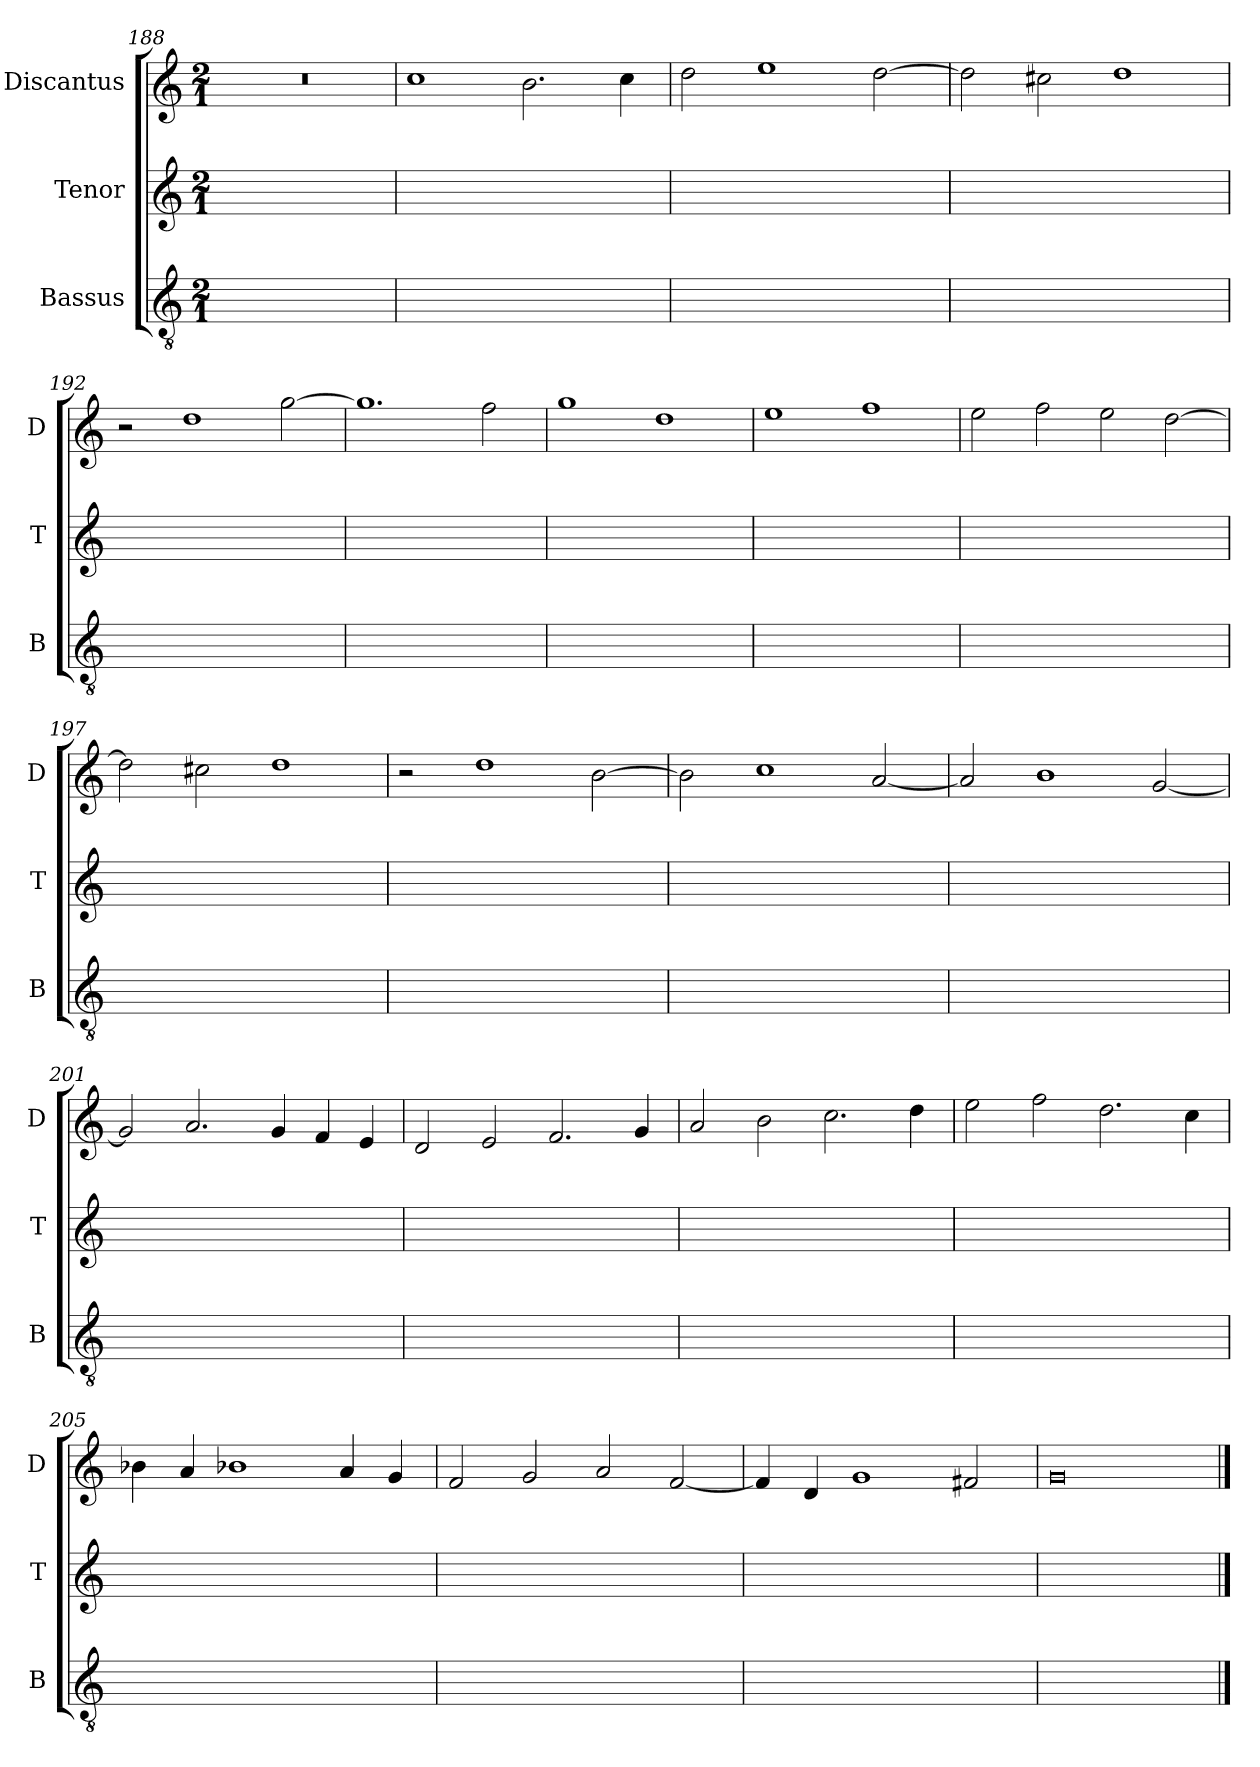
**kern	**kern	**kern
*part3	*part2	*part1
*staff3	*staff2	*staff1
*I"Bassus	*I"Tenor	*I"Discantus
*I'B	*I'T	*I'D
*clefGv2	*clefG2	*clefG2
*k[]	*k[]	*k[]
*M2/1	*M2/1	*M2/1
=188	=188	=188
0ryy	0ryy	0r
=189	=189	=189
0ryy	0ryy	1cc
.	.	2.b
.	.	4cc
=190	=190	=190
0ryy	0ryy	2dd
.	.	1ee
.	.	[2dd
=191	=191	=191
0ryy	0ryy	2dd]
.	.	2cc#X
.	.	1dd
=192	=192	=192
0ryy	0ryy	2r
.	.	1dd
.	.	[2gg
=193	=193	=193
0ryy	0ryy	1.gg]
.	.	2ff
=194	=194	=194
0ryy	0ryy	1gg
.	.	1dd
=195	=195	=195
0ryy	0ryy	1ee
.	.	1ff
=196	=196	=196
0ryy	0ryy	2ee
.	.	2ff
.	.	2ee
.	.	[2dd
=197	=197	=197
0ryy	0ryy	2dd]
.	.	2cc#X
.	.	1dd
=198	=198	=198
0ryy	0ryy	2r
.	.	1dd
.	.	[2b
=199	=199	=199
0ryy	0ryy	2b]
.	.	1cc
.	.	[2a
=200	=200	=200
0ryy	0ryy	2a]
.	.	1b
.	.	[2g
=201	=201	=201
0ryy	0ryy	2g]
.	.	2.a
.	.	4g
.	.	4f
.	.	4e
=202	=202	=202
0ryy	0ryy	2d
.	.	2e
.	.	2.f
.	.	4g
=203	=203	=203
0ryy	0ryy	2a
.	.	2b
.	.	2.cc
.	.	4dd
=204	=204	=204
0ryy	0ryy	2ee
.	.	2ff
.	.	2.dd
.	.	4cc
=205	=205	=205
0ryy	0ryy	4b-X
.	.	4a
.	.	1b-X
.	.	4a
.	.	4g
=206	=206	=206
0ryy	0ryy	2f
.	.	2g
.	.	2a
.	.	[2f
=207	=207	=207
0ryy	0ryy	4f]
.	.	4d
.	.	1g
.	.	2f#X
=208	=208	=208
0ryy	0ryy	0g
==	==	==
*-	*-	*-
